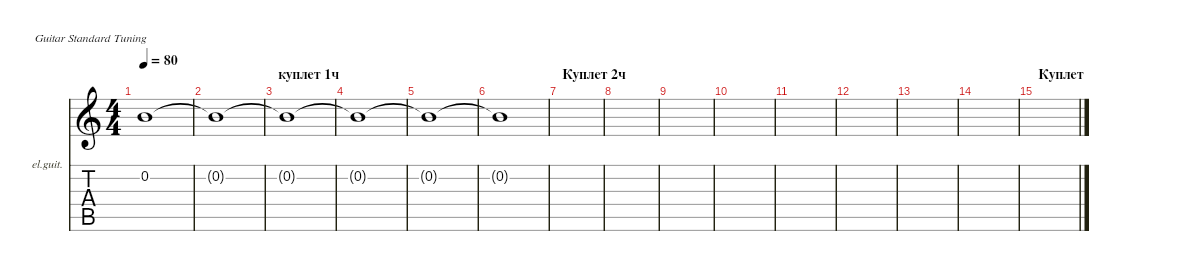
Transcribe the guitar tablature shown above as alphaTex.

\defaultSystemsLayout 4
\hideDynamics
\bracketExtendMode nobrackets
\firstSystemTrackNameOrientation horizontal
\otherSystemsTrackNameOrientation horizontal
\track ("Clean Guitar" "el.guit.") {instrument electricguitarclean}
\staff {score tabs}
\tuning (E4 B3 G3 D3 A2 E2)
\ts (4 4)
\tempo 80
\clef g2
\ks c
0.2{t}.1{dy mf} |
0.2{t}.1 |
\section ("" "куплет 1ч")
0.2{t}.1{dy mp} |
0.2{t}.1 |
0.2{t}.1 |
0.2{t}.1 |
\section ("" "Куплет 2ч")
|
|
|
|
|
|
|
|
\section ("" "Куплет")
